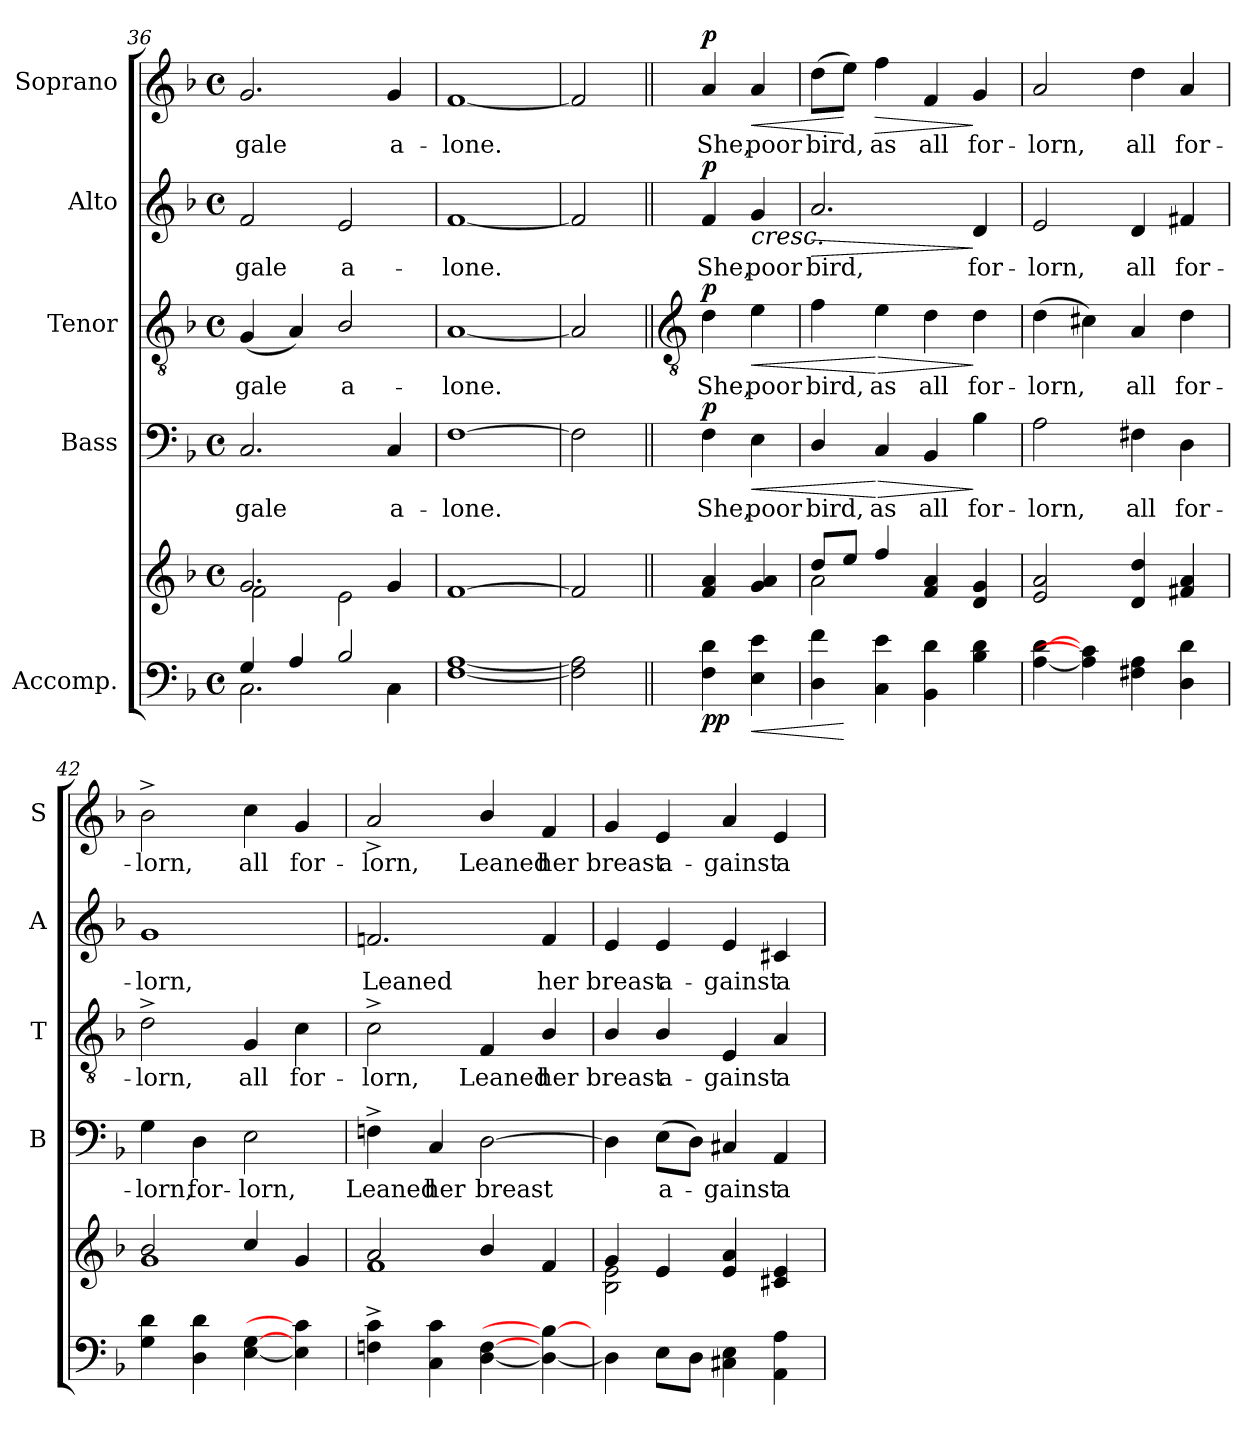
**kern	**kern	**dynam	**kern	**text	**dynam	**kern	**text	**dynam	**kern	**text	**dynam	**kern	**text	**dynam
*part5	*part5	*part5	*part4	*part4	*part4	*part3	*part3	*part3	*part2	*part2	*part2	*part1	*part1	*part1
*staff6	*staff5	*staff5/6	*staff4	*staff4	*staff4	*staff3	*staff3	*staff3	*staff2	*staff2	*staff2	*staff1	*staff1	*staff1
*I"Accomp.	*	*	*I"Bass	*	*	*I"Tenor	*	*	*I"Alto	*	*	*I"Soprano	*	*
*	*	*	*I'B	*	*	*I'T	*	*	*I'A	*	*	*I'S	*	*
*clefF4	*clefG2	*	*clefF4	*	*	*clefGv2	*	*	*clefG2	*	*	*clefG2	*	*
*k[b-]	*k[b-]	*	*k[b-]	*	*	*k[b-]	*	*	*k[b-]	*	*	*k[b-]	*	*
*F:	*F:	*	*F:	*	*	*F:	*	*	*F:	*	*	*F:	*	*
*M4/4	*M4/4	*	*M4/4	*	*	*M4/4	*	*	*M4/4	*	*	*M4/4	*	*
*met(c)	*met(c)	*	*met(c)	*	*	*met(c)	*	*	*met(c)	*	*	*met(c)	*	*
=36	=36	=36	=36	=36	=36	=36	=36	=36	=36	=36	=36	=36	=36	=36
*^	*^	*	*	*	*	*	*	*	*	*	*	*	*	*
!	!	!	!	!	!	!LO:LY:b	!	!	!LO:LY:b	!	!	!LO:LY:b	!	!	!LO:LY:b	!
4G/	2.C\	2.g	2f\	.	2.C	-gale	.	(<4G	-gale	.	2f	-gale	.	2.g	-gale	.
4A/	.	.	.	.	.	.	.	4A)	.	.	.	.	.	.	.	.
!	!	!	!	!	!	!	!	!	!LO:LY:b	!	!	!LO:LY:b	!	!	!	!
2B-/	.	.	2e\	.	.	.	.	2B-/	a-	.	2e	a-	.	.	.	.
!	!	!	!	!	!	!LO:LY:b	!	!	!	!	!	!	!	!	!LO:LY:b	!
.	4C\	4g	.	.	4C	a-	.	.	.	.	.	.	.	4g	a-	.
=37	=37	=37	=37	=37	=37	=37	=37	=37	=37	=37	=37	=37	=37	=37	=37	=37
!	!	!	!	!	!	!LO:LY:b	!	!	!LO:LY:b	!	!	!LO:LY:b	!	!	!LO:LY:b	!
1ryy	[1F\ [1A\	[1f	1ryy	.	[1F	-lone.	.	[1A	-lone.	.	[1f	-lone.	.	[1f	-lone.	.
=38	=38	=38	=38	=38	=38	=38	=38	=38	=38	=38	=38	=38	=38	=38	=38	=38
2ryy	2F\] 2A\]	2f]	2ryy	.	2F]	.	.	2A]	.	.	2f]	.	.	2f]	.	.
*v	*v	*	*	*	*	*	*	*	*	*	*	*	*	*	*	*
!!LO:LB:g=z
=39||	=39||	=39||	=39||	=39||	=39||	=39||	=39||	=39||	=39||	=39||	=39||	=39||	=39||	=39||	=39||
*	*	*	*	*	*	*	*clefGv2	*	*	*	*	*	*	*	*
*^	*	*	*	*	*	*	*	*	*	*	*	*	*	*	*
!	!	!	!	!LO:DY:b=2	!	!LO:LY:b	!	!	!LO:LY:b	!	!	!LO:LY:b	!	!	!LO:LY:b	!
!	!	!	!	!LO:DY:n=1:b	!	!	!LO:DY:b	!	!	!LO:DY:b	!	!	!LO:DY:b	!	!	!LO:DY:b
*v	*v	*	*	*	*	*	*	*	*	*	*	*	*	*	*	*
4F 4d	4f 4a	2ryy	p p	4F	She,	p	4d	She,	p	4f	She,	p	4a	She,	p
!	!	!	!LO:HP:b=2	!	!	!	!	!	!	!	!	!	!	!	!
!	!	!	!LO:HP:n=1:b	!	!LO:LY:b	!LO:HP:b	!	!LO:LY:b	!LO:HP:b	!	!LO:LY:b	!LO:HP:b	!	!LO:LY:b	!LO:HP:b
4E 4e	4g 4a	.	< <	4E	poor	<	4e	poor	<	4g	poor	<	4a	poor	<
=40	=40	=40	=40	=40	=40	=40	=40	=40	=40	=40	=40	=40	=40	=40	=40
!	!	!	!	!	!LO:LY:b	!	!	!LO:LY:b	!	!	!LO:LY:b	!LO:HP:b	!	!LO:LY:b	!
4D\ 4f\	8dd/L	2a\	.	4D/	bird,	.	4f	bird,	.	2.a	bird,	>	(>8ddL	bird,	.
.	8ee/J	.	[	.	.	.	.	.	.	.	.	.	8eeJ)	.	[
!	!	!	!	!	!LO:LY:b	!LO:HP:n=1:b	!	!LO:LY:b	!LO:HP:n=1:b	!	!	!	!	!LO:LY:b	!LO:HP:b
4C 4e	4ff/	.	] ]	4C	as	[ >	4e	as	[ >	.	.	.	4ff	as	>
!	!	!	!	!	!LO:LY:b	!	!	!LO:LY:b	!	!	!	!	!	!LO:LY:b	!
4BB- 4d	4f 4a	2ryy	.	4BB-	all	.	4d	all	.	.	.	.	4f	all	.
!	!	!	!	!	!LO:LY:b	!	!	!LO:LY:b	!	!	!LO:LY:b	!	!	!LO:LY:b	!
4B- 4d	4d 4g	.	[	4B-	for-	]	4d	for-	]	4d	for-	[ ]	4g	for-	]
=41	=41	=41	=41	=41	=41	=41	=41	=41	=41	=41	=41	=41	=41	=41	=41
!	!	!	!	!	!LO:LY:b	!	!	!LO:LY:b	!	!	!LO:LY:b	!	!	!LO:LY:b	!
[4A [4d	2e 2a	1ryy	.	2A	-lorn,	.	(>4d	-lorn,	.	2e	-lorn,	.	2a	-lorn,	.
4A] 4c#]	.	.	.	.	.	.	4c#X)	.	.	.	.	.	.	.	.
!	!	!	!	!	!LO:LY:b	!	!	!LO:LY:b	!	!	!LO:LY:b	!	!	!LO:LY:b	!
4F#X 4A	4d 4dd	.	.	4F#X	all	.	4A	all	.	4d	all	.	4dd	all	.
!	!	!	!	!	!LO:LY:b	!	!	!LO:LY:b	!	!	!LO:LY:b	!	!	!LO:LY:b	!
4D 4d	4f#X 4a	.	.	4D	for-	.	4d	for-	.	4f#X	for-	.	4a	for-	.
=42	=42	=42	=42	=42	=42	=42	=42	=42	=42	=42	=42	=42	=42	=42	=42
!	!	!	!	!	!LO:LY:b	!	!	!LO:LY:b	!	!	!LO:LY:b	!	!	!LO:LY:b	!
4G 4d	2b-/	1g\	.	4G	-lorn,	.	2d^	-lorn,	.	1g	-lorn,	.	2b-^	-lorn,	.
!	!	!	!	!	!LO:LY:b	!	!	!	!	!	!	!	!	!	!
4D 4d	.	.	.	4D	for-	.	.	.	.	.	.	.	.	.	.
!	!	!	!	!	!LO:LY:b	!	!	!LO:LY:b	!	!	!	!	!	!LO:LY:b	!
[4E [4G	4cc/	.	.	2E	-lorn,	.	4G	all	.	.	.	.	4cc	all	.
!	!	!	!	!	!	!	!	!LO:LY:b	!	!	!	!	!	!LO:LY:b	!
4E] 4c]	4g	.	.	.	.	.	4c	for-	.	.	.	.	4g	for-	.
=43	=43	=43	=43	=43	=43	=43	=43	=43	=43	=43	=43	=43	=43	=43	=43
!	!	!	!	!	!LO:LY:b	!	!	!LO:LY:b	!	!	!LO:LY:b	!	!	!LO:LY:b	!
4Fn^ 4c^	2a	1f\	.	4Fn^	Leaned	.	2c^	-lorn,	.	2.fn	Leaned	.	2a^	-lorn,	.
!	!	!	!	!	!LO:LY:b	!	!	!	!	!	!	!	!	!	!
4C 4c	.	.	.	4C	her	.	.	.	.	.	.	.	.	.	.
!	!	!	!	!	!LO:LY:b	!	!	!LO:LY:b	!	!	!	!	!	!LO:LY:b	!
[4D [4F	4b-/	.	.	[2D	breast	.	4F	Leaned	.	.	.	.	4b-/	Leaned	.
!	!	!	!	!	!	!	!	!LO:LY:b	!	!	!LO:LY:b	!	!	!LO:LY:b	!
4D_ 4B-_	4f	.	.	.	.	.	4B-/	her	.	4f	her	.	4f	her	.
=44	=44	=44	=44	=44	=44	=44	=44	=44	=44	=44	=44	=44	=44	=44	=44
!	!	!	!	!	!	!	!	!LO:LY:b	!	!	!LO:LY:b	!	!	!LO:LY:b	!
4D]	4g	2B-\ 2e\	.	4D]	.	.	4B-/	breast	.	4e	breast	.	4g	breast	.
!	!	!	!	!	!LO:LY:b	!	!	!LO:LY:b	!	!	!LO:LY:b	!	!	!LO:LY:b	!
8EL	4e	.	.	(>8EL	a-	.	4B-/	a-	.	4e	a-	.	4e	a-	.
8DJ	.	.	.	8DJ)	.	.	.	.	.	.	.	.	.	.	.
!	!	!	!	!	!LO:LY:b	!	!	!LO:LY:b	!	!	!LO:LY:b	!	!	!LO:LY:b	!
4C#X 4E	4e 4a	2ryy	.	4C#X	gainst	.	4E	-gainst	.	4e	-gainst	.	4a	-gainst	.
!	!	!	!	!	!LO:LY:b	!	!	!LO:LY:b	!	!	!LO:LY:b	!	!	!LO:LY:b	!
4AA 4A	4c#X 4e	.	.	4AA	a	.	4A	a	.	4c#X	a	.	4e	a	.
*	*v	*v	*	*	*	*	*	*	*	*	*	*	*	*	*
=	=	=	=	=	=	=	=	=	=	=	=	=	=	=
*-	*-	*-	*-	*-	*-	*-	*-	*-	*-	*-	*-	*-	*-	*-
